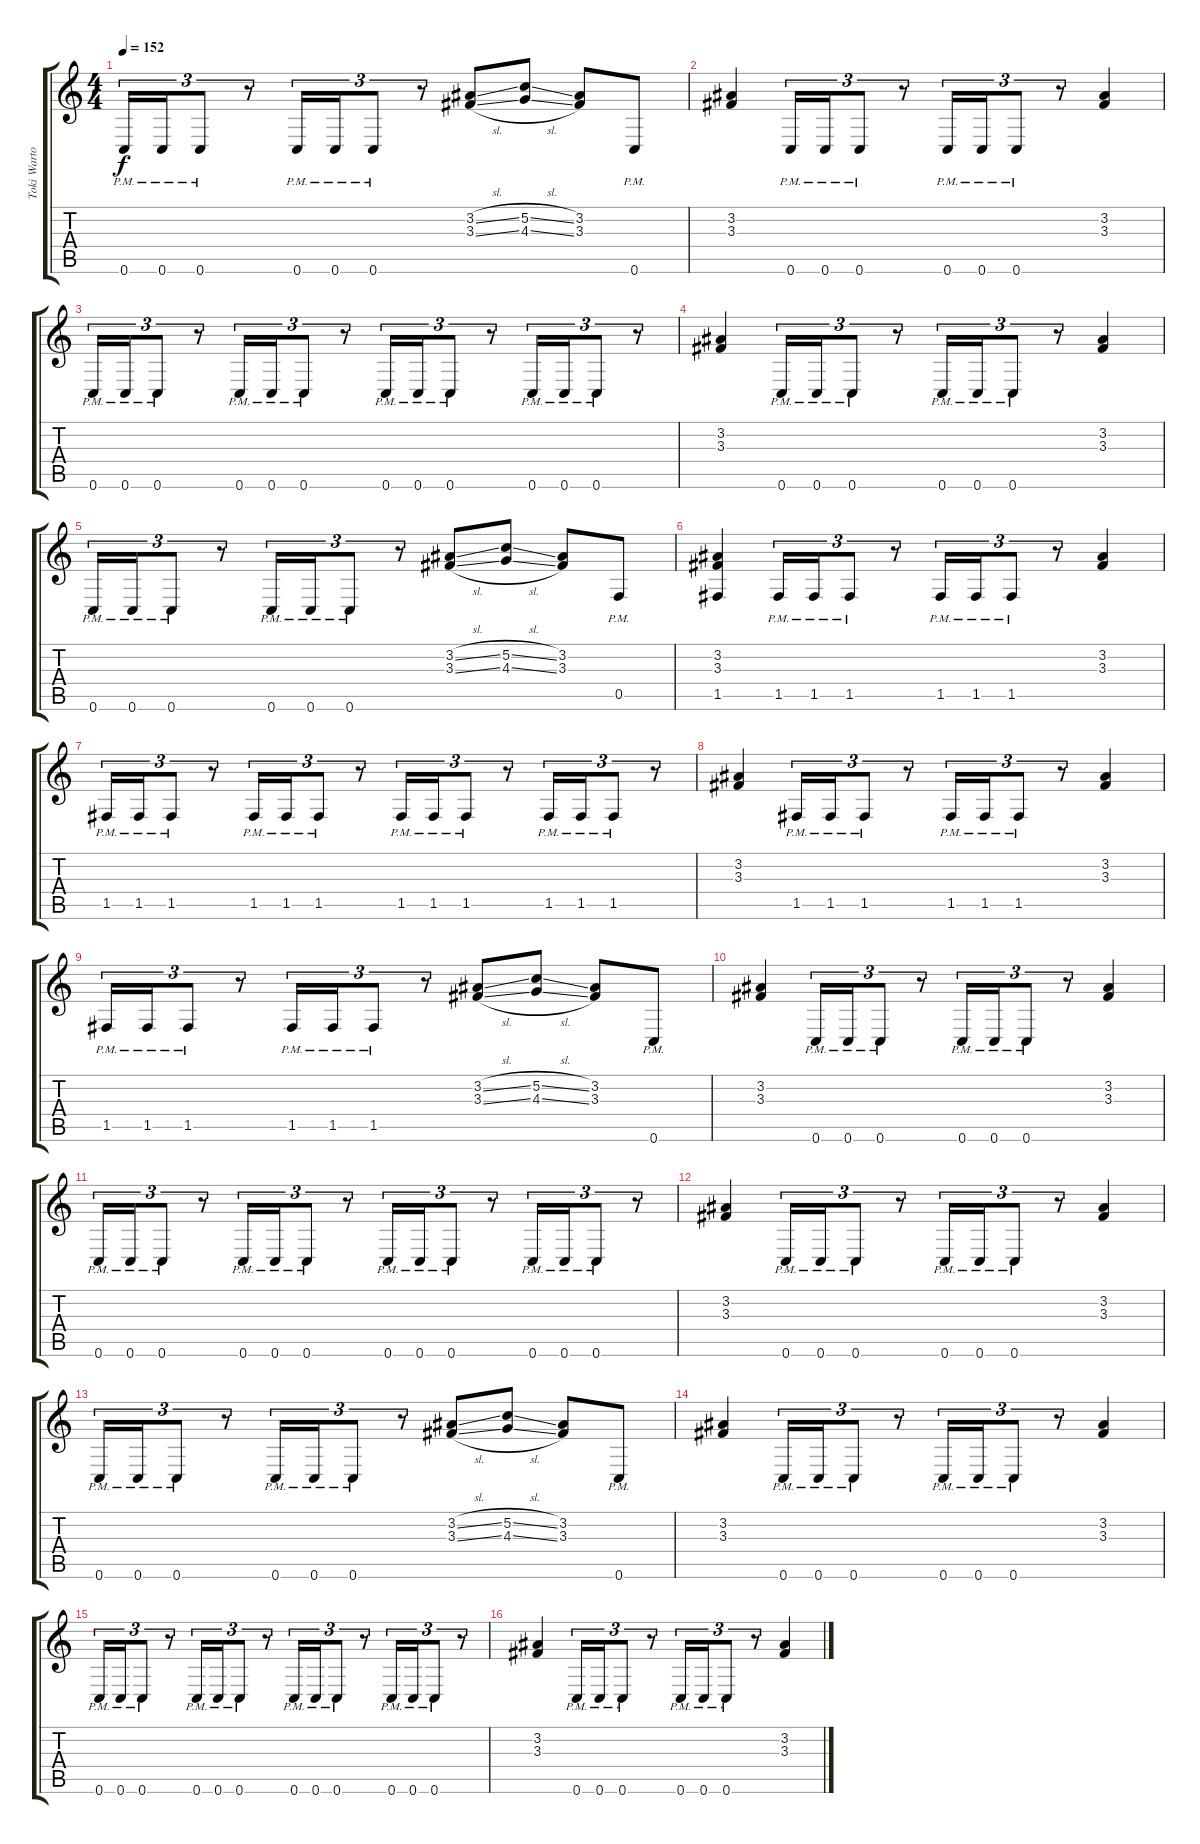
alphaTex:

\track ("Toki Wartooth (Lead Guitar 2)" "Toki Warto") {instrument distortionguitar}
\staff {score tabs}
\tuning (C4 G3 Eb3 Bb2 F2 C2) {hide}
\ts (4 4)
\tempo 152
\clef g2
\ks c
0.6{pm}.16{tu (3 2) dy f} 0.6{pm}.16{tu (3 2)} 0.6{pm}.8{tu (3 2)} r.8{tu (3 2)} 0.6{pm}.16{tu (3 2)} 0.6{pm}.16{tu (3 2)} 0.6{pm}.8{tu (3 2)} r.8{tu (3 2)} (3.2{sl} 3.3{sl}).8 (5.2{sl} 4.3{sl}).8 (3.2 3.3).8 0.6{pm}.8 |
(3.2 3.3).4 0.6{pm}.16{tu (3 2)} 0.6{pm}.16{tu (3 2)} 0.6{pm}.8{tu (3 2)} r.8{tu (3 2)} 0.6{pm}.16{tu (3 2)} 0.6{pm}.16{tu (3 2)} 0.6{pm}.8{tu (3 2)} r.8{tu (3 2)} (3.2 3.3).4 |
0.6{pm}.16{tu (3 2)} 0.6{pm}.16{tu (3 2)} 0.6{pm}.8{tu (3 2)} r.8{tu (3 2)} 0.6{pm}.16{tu (3 2)} 0.6{pm}.16{tu (3 2)} 0.6{pm}.8{tu (3 2)} r.8{tu (3 2)} 0.6{pm}.16{tu (3 2)} 0.6{pm}.16{tu (3 2)} 0.6{pm}.8{tu (3 2)} r.8{tu (3 2)} 0.6{pm}.16{tu (3 2)} 0.6{pm}.16{tu (3 2)} 0.6{pm}.8{tu (3 2)} r.8{tu (3 2)} |
(3.2 3.3).4 0.6{pm}.16{tu (3 2)} 0.6{pm}.16{tu (3 2)} 0.6{pm}.8{tu (3 2)} r.8{tu (3 2)} 0.6{pm}.16{tu (3 2)} 0.6{pm}.16{tu (3 2)} 0.6{pm}.8{tu (3 2)} r.8{tu (3 2)} (3.2 3.3).4 |
0.6{pm}.16{tu (3 2)} 0.6{pm}.16{tu (3 2)} 0.6{pm}.8{tu (3 2)} r.8{tu (3 2)} 0.6{pm}.16{tu (3 2)} 0.6{pm}.16{tu (3 2)} 0.6{pm}.8{tu (3 2)} r.8{tu (3 2)} (3.2{sl} 3.3{sl}).8 (5.2{sl} 4.3{sl}).8 (3.2 3.3).8 0.5{pm}.8 |
(3.2 3.3 1.5).4 1.5{pm}.16{tu (3 2)} 1.5{pm}.16{tu (3 2)} 1.5{pm}.8{tu (3 2)} r.8{tu (3 2)} 1.5{pm}.16{tu (3 2)} 1.5{pm}.16{tu (3 2)} 1.5{pm}.8{tu (3 2)} r.8{tu (3 2)} (3.2 3.3).4 |
1.5{pm}.16{tu (3 2)} 1.5{pm}.16{tu (3 2)} 1.5{pm}.8{tu (3 2)} r.8{tu (3 2)} 1.5{pm}.16{tu (3 2)} 1.5{pm}.16{tu (3 2)} 1.5{pm}.8{tu (3 2)} r.8{tu (3 2)} 1.5{pm}.16{tu (3 2)} 1.5{pm}.16{tu (3 2)} 1.5{pm}.8{tu (3 2)} r.8{tu (3 2)} 1.5{pm}.16{tu (3 2)} 1.5{pm}.16{tu (3 2)} 1.5{pm}.8{tu (3 2)} r.8{tu (3 2)} |
(3.2 3.3).4 1.5{pm}.16{tu (3 2)} 1.5{pm}.16{tu (3 2)} 1.5{pm}.8{tu (3 2)} r.8{tu (3 2)} 1.5{pm}.16{tu (3 2)} 1.5{pm}.16{tu (3 2)} 1.5{pm}.8{tu (3 2)} r.8{tu (3 2)} (3.2 3.3).4 |
1.5{pm}.16{tu (3 2)} 1.5{pm}.16{tu (3 2)} 1.5{pm}.8{tu (3 2)} r.8{tu (3 2)} 1.5{pm}.16{tu (3 2)} 1.5{pm}.16{tu (3 2)} 1.5{pm}.8{tu (3 2)} r.8{tu (3 2)} (3.2{sl} 3.3{sl}).8 (5.2{sl} 4.3{sl}).8 (3.2 3.3).8 0.6{pm}.8 |
(3.2 3.3).4 0.6{pm}.16{tu (3 2)} 0.6{pm}.16{tu (3 2)} 0.6{pm}.8{tu (3 2)} r.8{tu (3 2)} 0.6{pm}.16{tu (3 2)} 0.6{pm}.16{tu (3 2)} 0.6{pm}.8{tu (3 2)} r.8{tu (3 2)} (3.2 3.3).4 |
0.6{pm}.16{tu (3 2)} 0.6{pm}.16{tu (3 2)} 0.6{pm}.8{tu (3 2)} r.8{tu (3 2)} 0.6{pm}.16{tu (3 2)} 0.6{pm}.16{tu (3 2)} 0.6{pm}.8{tu (3 2)} r.8{tu (3 2)} 0.6{pm}.16{tu (3 2)} 0.6{pm}.16{tu (3 2)} 0.6{pm}.8{tu (3 2)} r.8{tu (3 2)} 0.6{pm}.16{tu (3 2)} 0.6{pm}.16{tu (3 2)} 0.6{pm}.8{tu (3 2)} r.8{tu (3 2)} |
(3.2 3.3).4 0.6{pm}.16{tu (3 2)} 0.6{pm}.16{tu (3 2)} 0.6{pm}.8{tu (3 2)} r.8{tu (3 2)} 0.6{pm}.16{tu (3 2)} 0.6{pm}.16{tu (3 2)} 0.6{pm}.8{tu (3 2)} r.8{tu (3 2)} (3.2 3.3).4 |
0.6{pm}.16{tu (3 2)} 0.6{pm}.16{tu (3 2)} 0.6{pm}.8{tu (3 2)} r.8{tu (3 2)} 0.6{pm}.16{tu (3 2)} 0.6{pm}.16{tu (3 2)} 0.6{pm}.8{tu (3 2)} r.8{tu (3 2)} (3.2{sl} 3.3{sl}).8 (5.2{sl} 4.3{sl}).8 (3.2 3.3).8 0.6{pm}.8 |
(3.2 3.3).4 0.6{pm}.16{tu (3 2)} 0.6{pm}.16{tu (3 2)} 0.6{pm}.8{tu (3 2)} r.8{tu (3 2)} 0.6{pm}.16{tu (3 2)} 0.6{pm}.16{tu (3 2)} 0.6{pm}.8{tu (3 2)} r.8{tu (3 2)} (3.2 3.3).4 |
0.6{pm}.16{tu (3 2)} 0.6{pm}.16{tu (3 2)} 0.6{pm}.8{tu (3 2)} r.8{tu (3 2)} 0.6{pm}.16{tu (3 2)} 0.6{pm}.16{tu (3 2)} 0.6{pm}.8{tu (3 2)} r.8{tu (3 2)} 0.6{pm}.16{tu (3 2)} 0.6{pm}.16{tu (3 2)} 0.6{pm}.8{tu (3 2)} r.8{tu (3 2)} 0.6{pm}.16{tu (3 2)} 0.6{pm}.16{tu (3 2)} 0.6{pm}.8{tu (3 2)} r.8{tu (3 2)} |
(3.2 3.3).4 0.6{pm}.16{tu (3 2)} 0.6{pm}.16{tu (3 2)} 0.6{pm}.8{tu (3 2)} r.8{tu (3 2)} 0.6{pm}.16{tu (3 2)} 0.6{pm}.16{tu (3 2)} 0.6{pm}.8{tu (3 2)} r.8{tu (3 2)} (3.2 3.3).4
